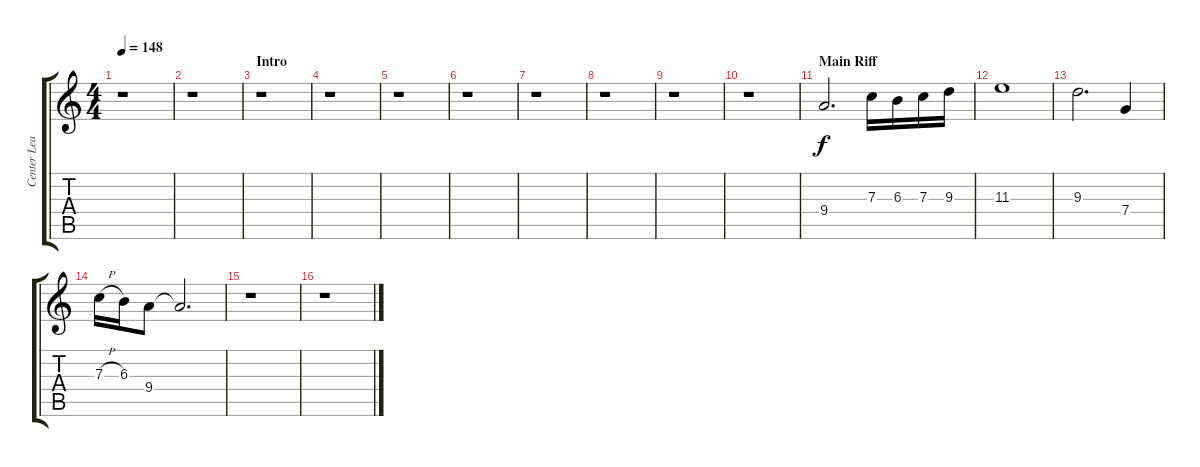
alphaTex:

\track ("Center Lead 2" "Center Lea") {instrument overdrivenguitar}
\staff {score tabs}
\tuning (D4 A3 F3 C3 G2 C2) {hide}
\ts (4 4)
\tempo 148
\clef g2
\ks aminor
r.1{dy f instrument overdrivenguitar} |
r.1 |
\section ("" "Intro")
r.1 |
r.1 |
r.1 |
r.1 |
r.1 |
r.1 |
r.1 |
r.1 |
\section ("" "Main Riff")
9.4.2{d} 7.3.16 6.3.16 7.3.16 9.3.16 |
11.3.1 |
9.3.2{d} 7.4.4 |
7.3{h}.16 6.3.16 9.4.8 9.4{t}.2{d} |
r.1 |
r.1
